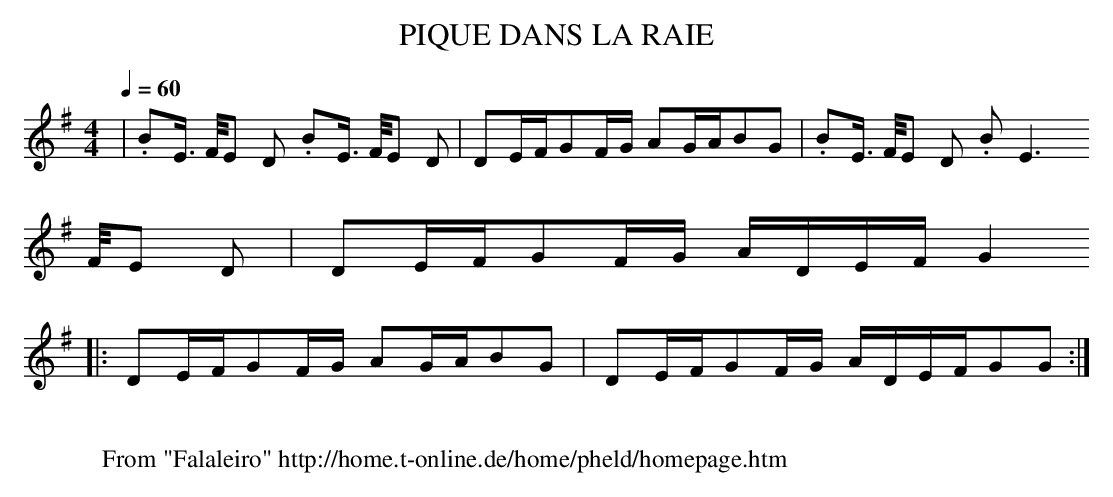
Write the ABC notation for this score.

X:1
T:PIQUE DANS LA RAIE
M:4/4
L:1/8
Q:1/4=60
K:G
|.BE3/4 F/4E D .BE3/4 F/4E D|DE/2F/2GF/2G/2 AG/2A/2BG|.BE3/4 F/4E D .BE3
/4 F/4E D|DE/2F/2GF/2G/2 A/2D/2E/2F/2G2
|:DE/2F/2GF/2G/2 AG/2A/2BG|DE/2F/2GF/2G/2 A/2D/2E/2F/2GG:|
W:
W: From "Falaleiro" http://home.t-online.de/home/pheld/homepage.htm
